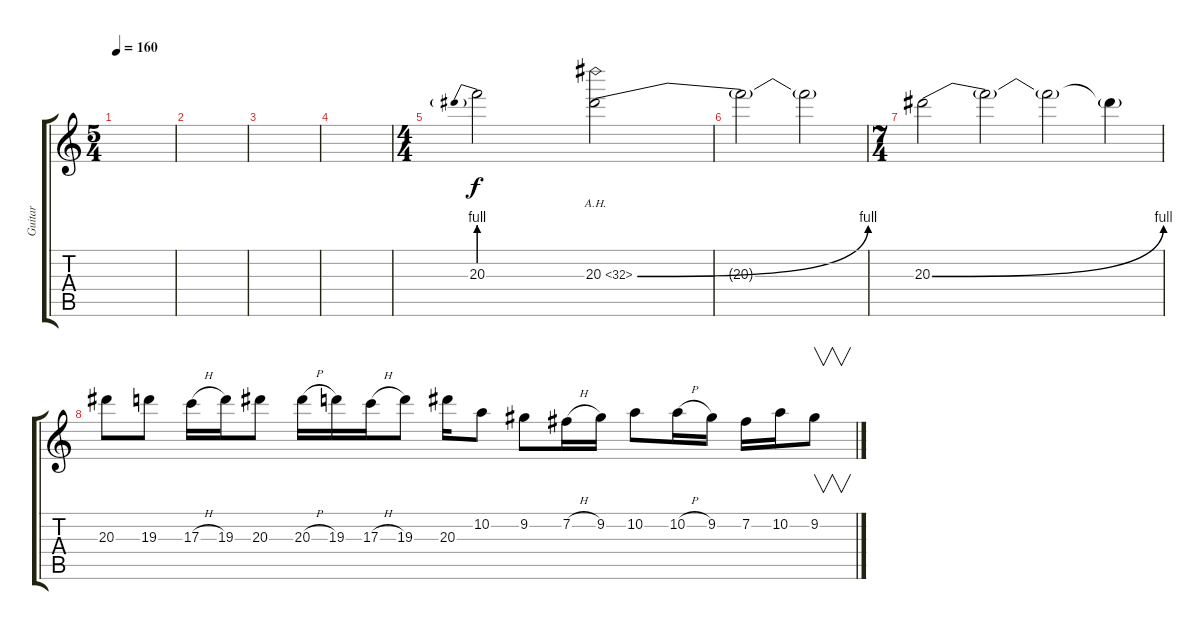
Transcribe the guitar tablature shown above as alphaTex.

\track ("Guitar" "Guitar") {instrument distortionguitar}
\staff {score tabs}
\tuning (E4 B3 G3 D3 A2 E2) {hide}
\ts (5 4)
\tempo 160
\clef g2
\ks c
|
|
|
|
\ts (4 4)
20.3{be (prebend 0 4 60 4)}.2 20.3{be (bend 0 0 60 4) ah 12}.2 |
20.3{t}.2 20.3{t}.2 |
\ts (7 4)
20.3{be (bend 0 0 60 4)}.2 20.3{t}.2 20.3{t}.2 20.3{t}.4 |
20.3.8 19.3.8 17.3{h}.16 19.3.16 20.3.8 20.3{h}.16 19.3.16 17.3{h}.16 19.3.8 20.3.16 10.2.8 9.2.8 7.2{h}.16 9.2.16 10.2.8 10.2{h}.16 9.2.16 7.2.16 10.2.16 9.2.8{v}
